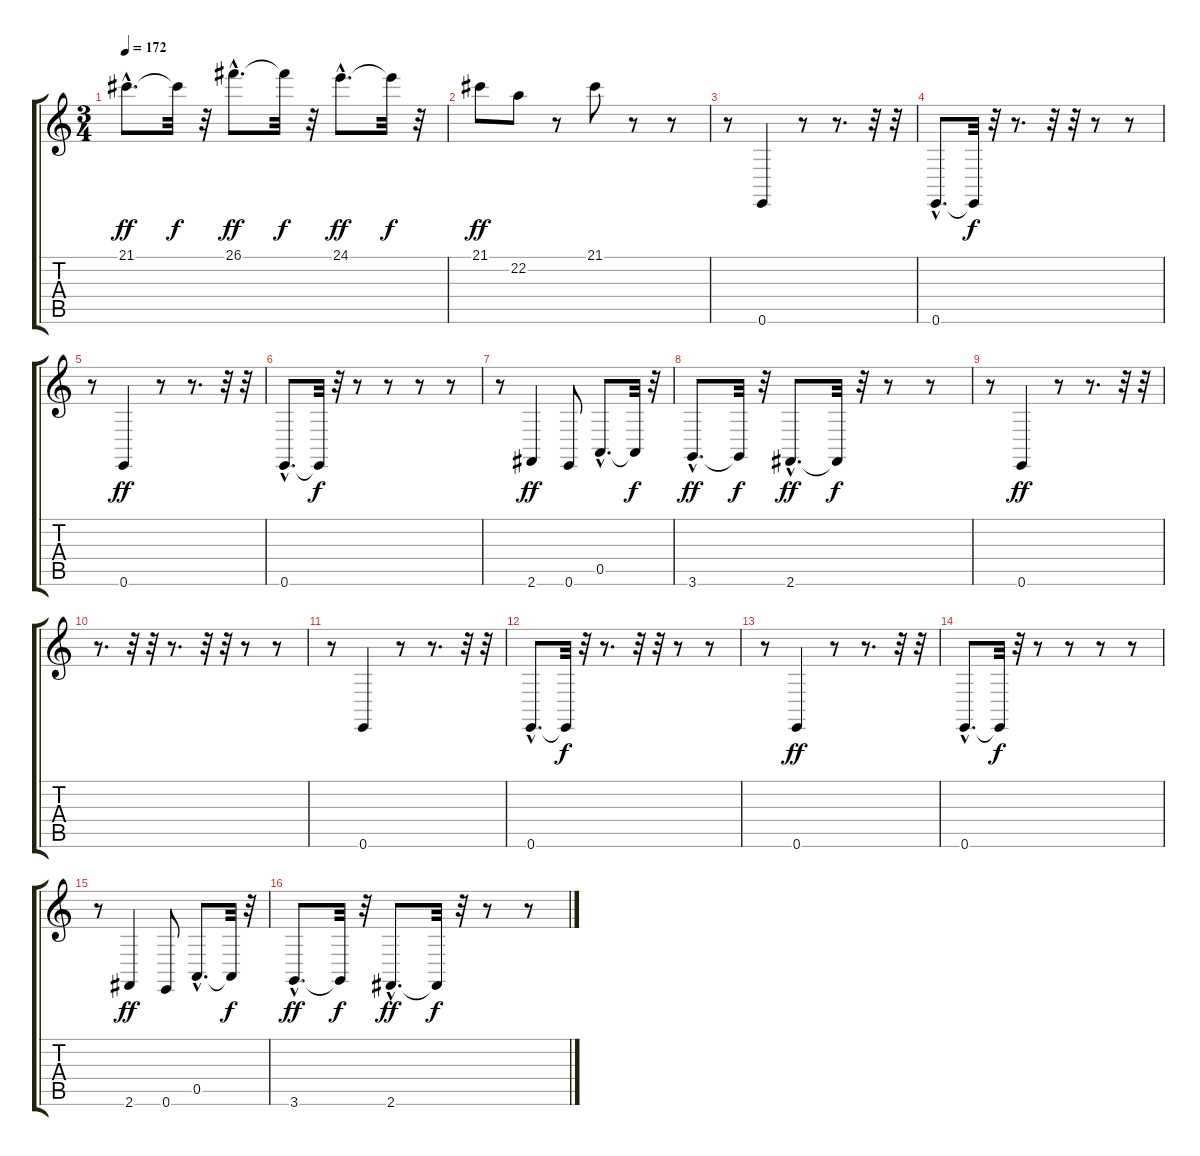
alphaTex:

\track "" {instrument lead1square}
\staff {score tabs}
\tuning (E4 B3 G3 D3 A2 E2) {hide}
\ts (3 4)
\tempo 172
\clef g2
\ks c
21.1{hac}.8{d dy ff} 21.1{t}.32{dy f} r.32 26.1{hac}.8{d dy ff} 26.1{t}.32{dy f} r.32 24.1{hac}.8{d dy ff} 24.1{t}.32{dy f} r.32 |
21.1.8{dy ff} 22.2.8 r.8 21.1.8 r.8 r.8 |
r.8 0.6.4 r.8 r.8{d} r.32 r.32 |
0.6{hac}.8{d} 0.6{t}.32{dy f} r.32 r.8{d} r.32 r.32 r.8 r.8 |
r.8 0.6.4{dy ff} r.8 r.8{d} r.32 r.32 |
0.6{hac}.8{d} 0.6{t}.32{dy f} r.32 r.8 r.8 r.8 r.8 |
r.8 2.6.4{dy ff} 0.6.8 0.5{hac}.8{d} 0.5{t}.32{dy f} r.32 |
3.6{hac}.8{d dy ff} 3.6{t}.32{dy f} r.32 2.6{hac}.8{d dy ff} 2.6{t}.32{dy f} r.32 r.8 r.8 |
r.8 0.6.4{dy ff} r.8 r.8{d} r.32 r.32 |
r.8{d} r.32 r.32 r.8{d} r.32 r.32 r.8 r.8 |
r.8 0.6.4 r.8 r.8{d} r.32 r.32 |
0.6{hac}.8{d} 0.6{t}.32{dy f} r.32 r.8{d} r.32 r.32 r.8 r.8 |
r.8 0.6.4{dy ff} r.8 r.8{d} r.32 r.32 |
0.6{hac}.8{d} 0.6{t}.32{dy f} r.32 r.8 r.8 r.8 r.8 |
r.8 2.6.4{dy ff} 0.6.8 0.5{hac}.8{d} 0.5{t}.32{dy f} r.32 |
3.6{hac}.8{d dy ff} 3.6{t}.32{dy f} r.32 2.6{hac}.8{d dy ff} 2.6{t}.32{dy f} r.32 r.8 r.8
